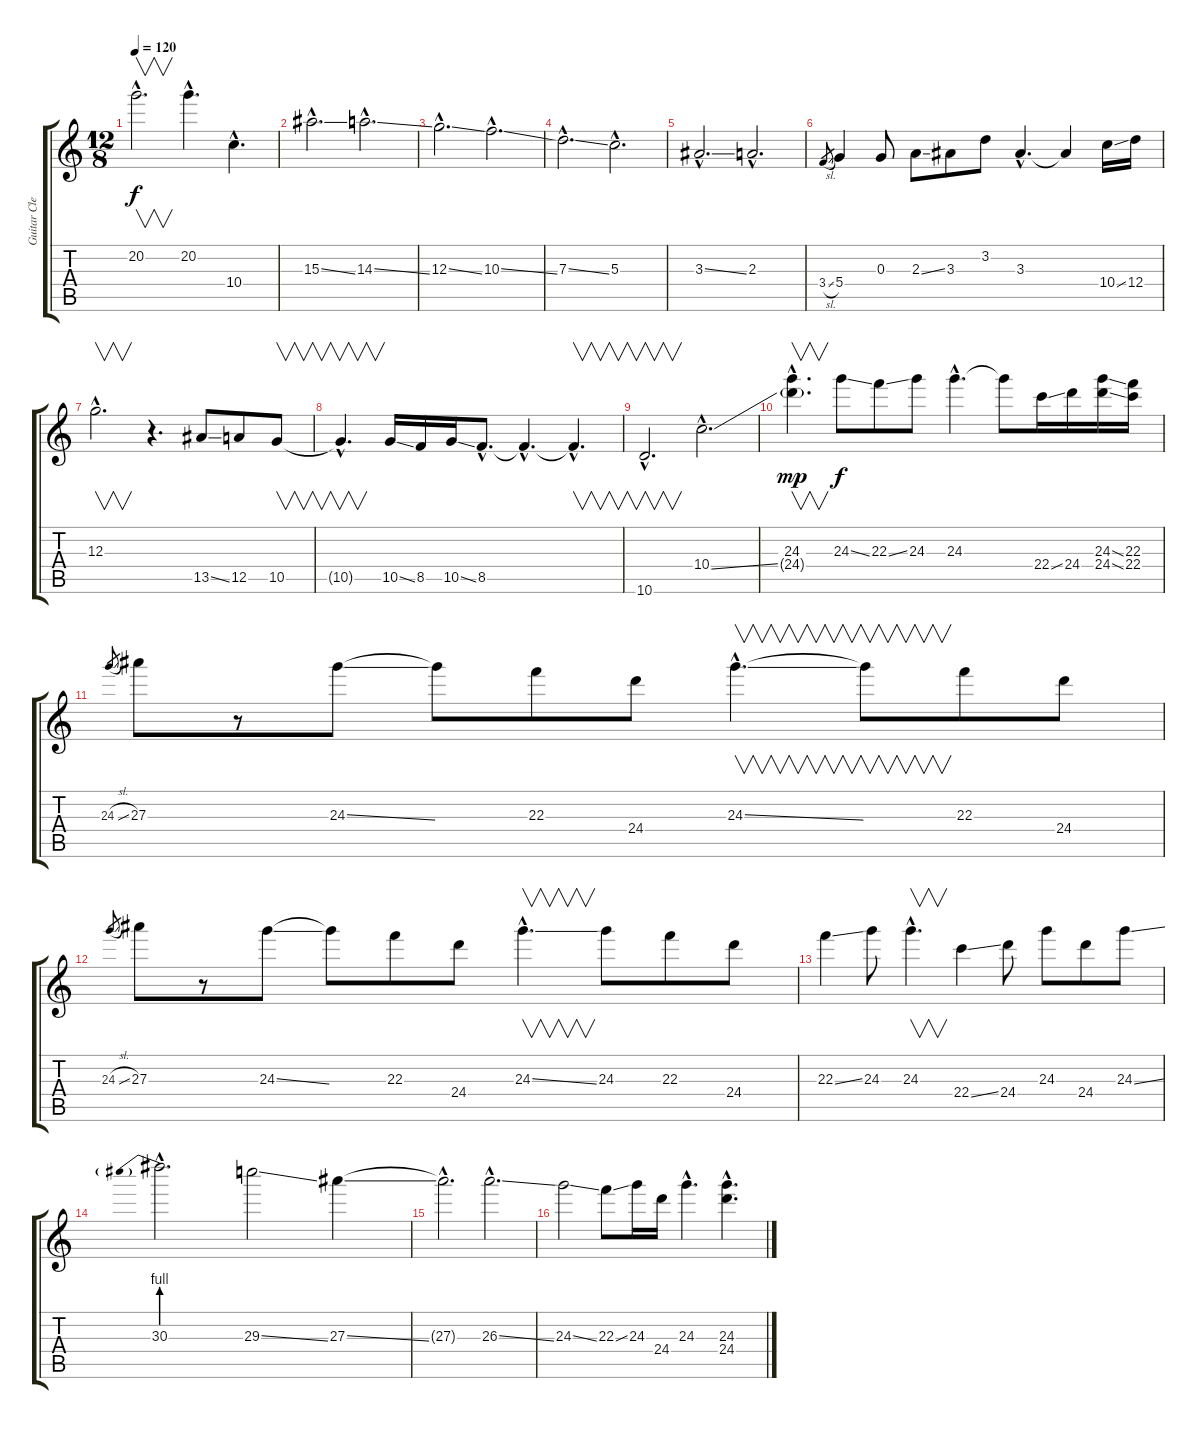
\track ("Guitar Clean 1" "Guitar Cle") {instrument electricguitarclean}
\staff {score tabs}
\tuning (E4 B3 G3 D3 A2 E2) {hide}
\ts (12 8)
\tempo 120
\clef g2
\ks c
20.2{hac}.2{v d dy f} 20.2{hac}.4{d} 10.4{hac}.4{d} |
15.3{ss hac}.2{d} 14.3{ss hac}.2{d} |
12.3{ss hac}.2{d} 10.3{ss hac}.2{d} |
7.3{ss hac}.2{d} 5.3{hac}.2{d} |
3.3{ss hac}.2{d} 2.3{hac}.2{d} |
3.4{sl}.8{gr} 5.4.4 0.3.8 2.3{ss}.8 3.3.8 3.2.8 3.3{hac}.4{d} 3.3{t}.4 10.4{ss}.16 12.4.16 |
12.3{hac}.2{v d} r.4{d} 13.5{ss}.8 12.5.8 10.5.8{v} |
10.5{hac t}.4{v d} 10.5{ss}.16 8.5.16 10.5{ss}.16 8.5{hac}.8{d} 8.5{hac t}.4{d} 8.5{hac t}.4{v d} |
10.6{hac}.2{v d} 10.4{ss hac}.2{d} |
(24.3{hac} 24.4{g hac}).4{v d dy mp} 24.3{ss}.8{dy f} 22.3{ss}.8 24.3.8 24.3{hac}.4{d} 24.3{t}.8 22.4{ss}.16 24.4.16 (24.3{ss} 24.4{ss}).16 (22.3 22.4).16 |
24.3{sl}.8{gr} 27.3.8 r.8 24.3{ss}.8 24.3{t}.8 22.3.8 24.4.8 24.3{ss hac}.4{v d} 24.3{t}.8{v} 22.3.8 24.4.8 |
24.3{sl}.8{gr} 27.3.8 r.8 24.3{ss}.8 24.3{t}.8 22.3.8 24.4.8 24.3{ss hac}.4{v d} 24.3.8 22.3.8 24.4.8 |
22.3{ss}.4 24.3.8 24.3{hac}.4{v d} 22.4{ss}.4 24.4.8 24.3.8 24.4.8 24.3{ss}.8 |
30.3{be (prebend 0 4 60 4) hac}.2{d} 29.3{ss}.2 27.3{ss}.4 |
27.3{hac t}.2{d} 26.3{ss hac}.2{d} |
24.3{ss}.2 22.3{ss}.8 24.3.16 24.4.16 24.3{hac}.4{d} (24.3{hac} 24.4{hac}).4{d}
